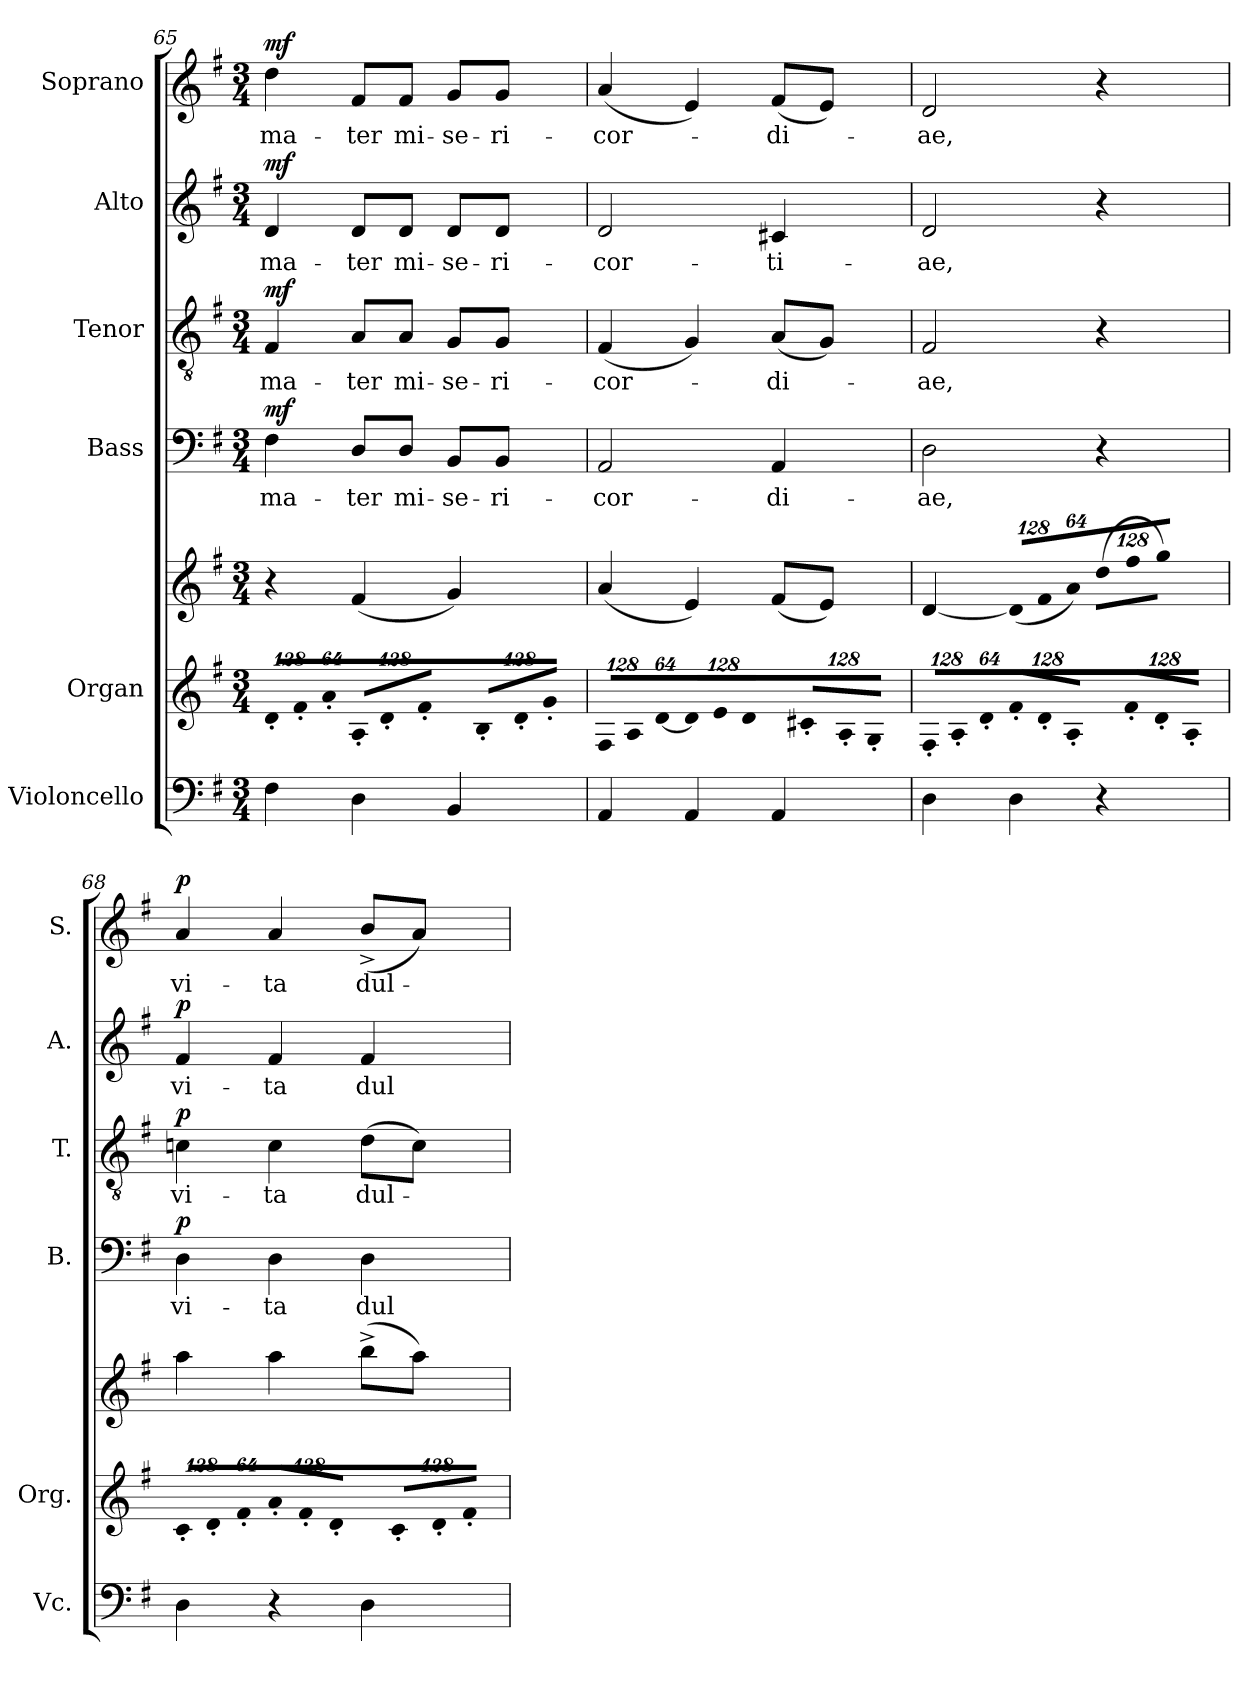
**kern	**kern	**kern	**kern	**text	**dynam	**kern	**text	**dynam	**kern	**text	**dynam	**kern	**text	**dynam
*part6	*part5	*part5	*part4	*part4	*part4	*part3	*part3	*part3	*part2	*part2	*part2	*part1	*part1	*part1
*staff7	*staff6	*staff5	*staff4	*staff4	*staff4	*staff3	*staff3	*staff3	*staff2	*staff2	*staff2	*staff1	*staff1	*staff1
*I"Violoncello	*I"Organ	*	*I"Bass	*	*	*I"Tenor	*	*	*I"Alto	*	*	*I"Soprano	*	*
*I'Vc.	*I'Org.	*	*I'B.	*	*	*I'T.	*	*	*I'A.	*	*	*I'S.	*	*
*clefF4	*clefG2	*clefG2	*clefF4	*	*	*clefGv2	*	*	*clefG2	*	*	*clefG2	*	*
*	*	*	*	*	*	*ITrd7c12	*	*	*	*	*	*	*	*
*k[f#]	*k[f#]	*k[f#]	*k[f#]	*	*	*k[f#]	*	*	*k[f#]	*	*	*k[f#]	*	*
*G:	*G:	*G:	*G:	*	*	*G:	*	*	*G:	*	*	*G:	*	*
*M3/4	*M3/4	*M3/4	*M3/4	*	*	*M3/4	*	*	*M3/4	*	*	*M3/4	*	*
*	*Xbrackettup	*	*	*	*	*	*	*	*	*	*	*	*	*
=65	=65	=65	=65	=65	=65	=65	=65	=65	=65	=65	=65	=65	=65	=65
!	!LO:N:vis=8	!	!	!	!	!	!	!	!	!	!	!	!	!
!	!	!	!	!LO:LY:b:color=#000000	!	!	!	!	!	!	!	!	!	!
!	!	!	!	!	!	!	!LO:LY:b:color=#000000	!	!	!	!	!	!	!
!	!	!	!	!	!	!	!	!	!	!LO:LY:b:color=#000000	!	!	!	!
!	!	!	!	!	!	!	!	!	!	!	!	!	!LO:LY:b:color=#000000	!
4F#i\	1024%85d'i/L	4r	4F#i\	ma-	mf	4FF#i/	ma-	mf	4di/	ma-	mf	4ddi\	ma-	mf
!	!LO:N:vis=8	!	!	!	!	!	!	!	!	!	!	!	!	!
.	1024%85f#'i/	.	.	.	.	.	.	.	.	.	.	.	.	.
!	!LO:N:vis=8	!	!	!	!	!	!	!	!	!	!	!	!	!
.	512%43a'i/J	.	.	.	.	.	.	.	.	.	.	.	.	.
!	!LO:N:vis=8	!	!	!	!	!	!	!	!	!	!	!	!	!
!	!	!	!	!LO:LY:b:color=#000000	!	!	!	!	!	!	!	!	!	!
!	!	!	!	!	!	!	!LO:LY:b:color=#000000	!	!	!	!	!	!	!
!	!	!	!	!	!	!	!	!	!	!LO:LY:b:color=#000000	!	!	!	!
!	!	!	!	!	!	!	!	!	!	!	!	!	!LO:LY:b:color=#000000	!
4Di\	1024%85A'i/L	(4f#i/	8Di/L	-ter	.	8AAi/L	-ter	.	8di/L	-ter	.	8f#i/L	-ter	.
!	!LO:N:vis=8	!	!	!	!	!	!	!	!	!	!	!	!	!
.	1024%85d'i/	.	.	.	.	.	.	.	.	.	.	.	.	.
!	!	!	!	!LO:LY:b:color=#000000	!	!	!	!	!	!	!	!	!	!
!	!	!	!	!	!	!	!LO:LY:b:color=#000000	!	!	!	!	!	!	!
!	!	!	!	!	!	!	!	!	!	!LO:LY:b:color=#000000	!	!	!	!
!	!	!	!	!	!	!	!	!	!	!	!	!	!LO:LY:b:color=#000000	!
.	.	.	8Di/J	mi-	.	8AAi/J	mi-	.	8di/J	mi-	.	8f#i/J	mi-	.
!	!LO:N:vis=8	!	!	!	!	!	!	!	!	!	!	!	!	!
.	512%43f#'i/J	.	.	.	.	.	.	.	.	.	.	.	.	.
!	!LO:N:vis=8	!	!	!	!	!	!	!	!	!	!	!	!	!
!	!	!	!	!LO:LY:b:color=#000000	!	!	!	!	!	!	!	!	!	!
!	!	!	!	!	!	!	!LO:LY:b:color=#000000	!	!	!	!	!	!	!
!	!	!	!	!	!	!	!	!	!	!LO:LY:b:color=#000000	!	!	!	!
!	!	!	!	!	!	!	!	!	!	!	!	!	!LO:LY:b:color=#000000	!
4BBi/	1024%85B'i/L	4gi/)	8BBi/L	-se-	.	8GGi/L	-se-	.	8di/L	-se-	.	8gi/L	-se-	.
!	!LO:N:vis=8	!	!	!	!	!	!	!	!	!	!	!	!	!
.	1024%85d'i/	.	.	.	.	.	.	.	.	.	.	.	.	.
!	!	!	!	!LO:LY:b:color=#000000	!	!	!	!	!	!	!	!	!	!
!	!	!	!	!	!	!	!LO:LY:b:color=#000000	!	!	!	!	!	!	!
!	!	!	!	!	!	!	!	!	!	!LO:LY:b:color=#000000	!	!	!	!
!	!	!	!	!	!	!	!	!	!	!	!	!	!LO:LY:b:color=#000000	!
.	.	.	8BBi/J	-ri-	.	8GGi/J	-ri-	.	8di/J	-ri-	.	8gi/J	-ri-	.
!	!LO:N:vis=8	!	!	!	!	!	!	!	!	!	!	!	!	!
.	512%43g'i/J	.	.	.	.	.	.	.	.	.	.	.	.	.
=66	=66	=66	=66	=66	=66	=66	=66	=66	=66	=66	=66	=66	=66	=66
!	!LO:N:vis=8	!	!	!	!	!	!	!	!	!	!	!	!	!
!	!	!	!	!LO:LY:b:color=#000000	!	!	!	!	!	!	!	!	!	!
!	!	!	!	!	!	!	!LO:LY:b:color=#000000	!	!	!	!	!	!	!
!	!	!	!	!	!	!	!	!	!	!LO:LY:b:color=#000000	!	!	!	!
!	!	!	!	!	!	!	!	!	!	!	!	!	!LO:LY:b:color=#000000	!
4AAi/	1024%85F#i/L	(4ai/	2AAi/	-cor-	.	(4FF#i/	-cor-	.	2di/	-cor-	.	(4ai/	-cor-	.
!	!LO:N:vis=8	!	!	!	!	!	!	!	!	!	!	!	!	!
.	1024%85Ai/	.	.	.	.	.	.	.	.	.	.	.	.	.
!	!LO:N:vis=8	!	!	!	!	!	!	!	!	!	!	!	!	!
.	[512%43di/J	.	.	.	.	.	.	.	.	.	.	.	.	.
!	!LO:N:vis=8	!	!	!	!	!	!	!	!	!	!	!	!	!
4AAi/	1024%85di/L]	4ei/)	.	.	.	4GGi/)	.	.	.	.	.	4ei/)	.	.
!	!LO:N:vis=8	!	!	!	!	!	!	!	!	!	!	!	!	!
.	1024%85ei/	.	.	.	.	.	.	.	.	.	.	.	.	.
!	!LO:N:vis=8	!	!	!	!	!	!	!	!	!	!	!	!	!
.	512%43di/J	.	.	.	.	.	.	.	.	.	.	.	.	.
!	!LO:N:vis=8	!	!	!	!	!	!	!	!	!	!	!	!	!
!	!	!	!	!LO:LY:b:color=#000000	!	!	!	!	!	!	!	!	!	!
!	!	!	!	!	!	!	!LO:LY:b:color=#000000	!	!	!	!	!	!	!
!	!	!	!	!	!	!	!	!	!	!LO:LY:b:color=#000000	!	!	!	!
!	!	!	!	!	!	!	!	!	!	!	!	!	!LO:LY:b:color=#000000	!
4AAi/	1024%85c#X'i/L	(8f#i/L	4AAi/	-di-	.	(8AAi/L	-di-	.	4c#Xi/	-ti-	.	(8f#i/L	-di-	.
!	!LO:N:vis=8	!	!	!	!	!	!	!	!	!	!	!	!	!
.	1024%85A'i/	.	.	.	.	.	.	.	.	.	.	.	.	.
.	.	8ei/J)	.	.	.	8GGi/J)	.	.	.	.	.	8ei/J)	.	.
!	!LO:N:vis=8	!	!	!	!	!	!	!	!	!	!	!	!	!
.	512%43G'i/J	.	.	.	.	.	.	.	.	.	.	.	.	.
=67	=67	=67	=67	=67	=67	=67	=67	=67	=67	=67	=67	=67	=67	=67
!	!LO:N:vis=8	!	!	!	!	!	!	!	!	!	!	!	!	!
!	!	!	!	!LO:LY:b:color=#000000	!	!	!	!	!	!	!	!	!	!
!	!	!	!	!	!	!	!LO:LY:b:color=#000000	!	!	!	!	!	!	!
!	!	!	!	!	!	!	!	!	!	!LO:LY:b:color=#000000	!	!	!	!
!	!	!	!	!	!	!	!	!	!	!	!	!	!LO:LY:b:color=#000000	!
4Di\	1024%85F#'i/L	[4di/	2Di\	-ae,	.	2FF#i/	-ae,	.	2di/	-ae,	.	2di/	-ae,	.
!	!LO:N:vis=8	!	!	!	!	!	!	!	!	!	!	!	!	!
.	1024%85A'i/	.	.	.	.	.	.	.	.	.	.	.	.	.
!	!LO:N:vis=8	!	!	!	!	!	!	!	!	!	!	!	!	!
.	512%43d'i/J	.	.	.	.	.	.	.	.	.	.	.	.	.
!	!LO:N:vis=8	!	!	!	!	!	!	!	!	!	!	!	!	!
*	*	*Xbrackettup	*	*	*	*	*	*	*	*	*	*	*	*
!	!	!LO:N:vis=8	!	!	!	!	!	!	!	!	!	!	!	!
4Di\	1024%85f#'i/L	(1024%85di/L]	.	.	.	.	.	.	.	.	.	.	.	.
!	!LO:N:vis=8	!LO:N:vis=8	!	!	!	!	!	!	!	!	!	!	!	!
.	1024%85d'i/	1024%85f#i/	.	.	.	.	.	.	.	.	.	.	.	.
!	!LO:N:vis=8	!LO:N:vis=8	!	!	!	!	!	!	!	!	!	!	!	!
.	512%43A'i/J	512%43ai/J)	.	.	.	.	.	.	.	.	.	.	.	.
!	!LO:N:vis=8	!LO:N:vis=8	!	!	!	!	!	!	!	!	!	!	!	!
4r	1024%85f#'i/L	(1024%85ddi\L	4r	.	.	4r	.	.	4r	.	.	4r	.	.
!	!LO:N:vis=8	!LO:N:vis=8	!	!	!	!	!	!	!	!	!	!	!	!
.	1024%85d'i/	1024%85ff#i\	.	.	.	.	.	.	.	.	.	.	.	.
!	!LO:N:vis=8	!LO:N:vis=8	!	!	!	!	!	!	!	!	!	!	!	!
.	512%43A'i/J	512%43ggi\J)	.	.	.	.	.	.	.	.	.	.	.	.
!!LO:PB:g=z
=68	=68	=68	=68	=68	=68	=68	=68	=68	=68	=68	=68	=68	=68	=68
!	!LO:N:vis=8	!	!	!	!	!	!	!	!	!	!	!	!	!
!	!	!	!	!LO:LY:b:color=#000000	!	!	!	!	!	!	!	!	!	!
!	!	!	!	!	!	!	!LO:LY:b:color=#000000	!	!	!	!	!	!	!
!	!	!	!	!	!	!	!	!	!	!LO:LY:b:color=#000000	!	!	!	!
!	!	!	!	!	!	!	!	!	!	!	!	!	!LO:LY:b:color=#000000	!
4Di\	1024%85c'i/L	4aai\	4Di\	vi-	p	4Cni\	vi-	p	4f#i/	vi-	p	4ai/	vi-	p
!	!LO:N:vis=8	!	!	!	!	!	!	!	!	!	!	!	!	!
.	1024%85d'i/	.	.	.	.	.	.	.	.	.	.	.	.	.
!	!LO:N:vis=8	!	!	!	!	!	!	!	!	!	!	!	!	!
.	512%43f#'i/J	.	.	.	.	.	.	.	.	.	.	.	.	.
!	!LO:N:vis=8	!	!	!	!	!	!	!	!	!	!	!	!	!
!	!	!	!	!LO:LY:b:color=#000000	!	!	!	!	!	!	!	!	!	!
!	!	!	!	!	!	!	!LO:LY:b:color=#000000	!	!	!	!	!	!	!
!	!	!	!	!	!	!	!	!	!	!LO:LY:b:color=#000000	!	!	!	!
!	!	!	!	!	!	!	!	!	!	!	!	!	!LO:LY:b:color=#000000	!
4r	1024%85a'i/L	4aai\	4Di\	-ta	.	4Ci\	-ta	.	4f#i/	-ta	.	4ai/	-ta	.
!	!LO:N:vis=8	!	!	!	!	!	!	!	!	!	!	!	!	!
.	1024%85f#'i/	.	.	.	.	.	.	.	.	.	.	.	.	.
!	!LO:N:vis=8	!	!	!	!	!	!	!	!	!	!	!	!	!
.	512%43d'i/J	.	.	.	.	.	.	.	.	.	.	.	.	.
!	!LO:N:vis=8	!	!	!	!	!	!	!	!	!	!	!	!	!
!	!	!	!	!LO:LY:b:color=#000000	!	!	!	!	!	!	!	!	!	!
!	!	!	!	!	!	!	!LO:LY:b:color=#000000	!	!	!	!	!	!	!
!	!	!	!	!	!	!	!	!	!	!LO:LY:b:color=#000000	!	!	!	!
!	!	!	!	!	!	!	!	!	!	!	!	!	!LO:LY:b:color=#000000	!
4Di\	1024%85c'i/L	(8bb^i\L	4Di\	dul-	.	(8Di\L	dul-	.	4f#i/	dul-	.	(8b^i/L	dul-	.
!	!LO:N:vis=8	!	!	!	!	!	!	!	!	!	!	!	!	!
.	1024%85d'i/	.	.	.	.	.	.	.	.	.	.	.	.	.
.	.	8aai\J)	.	.	.	8Ci\J)	.	.	.	.	.	8ai/J)	.	.
!	!LO:N:vis=8	!	!	!	!	!	!	!	!	!	!	!	!	!
.	512%43f#'i/J	.	.	.	.	.	.	.	.	.	.	.	.	.
=	=	=	=	=	=	=	=	=	=	=	=	=	=	=
*-	*-	*-	*-	*-	*-	*-	*-	*-	*-	*-	*-	*-	*-	*-
